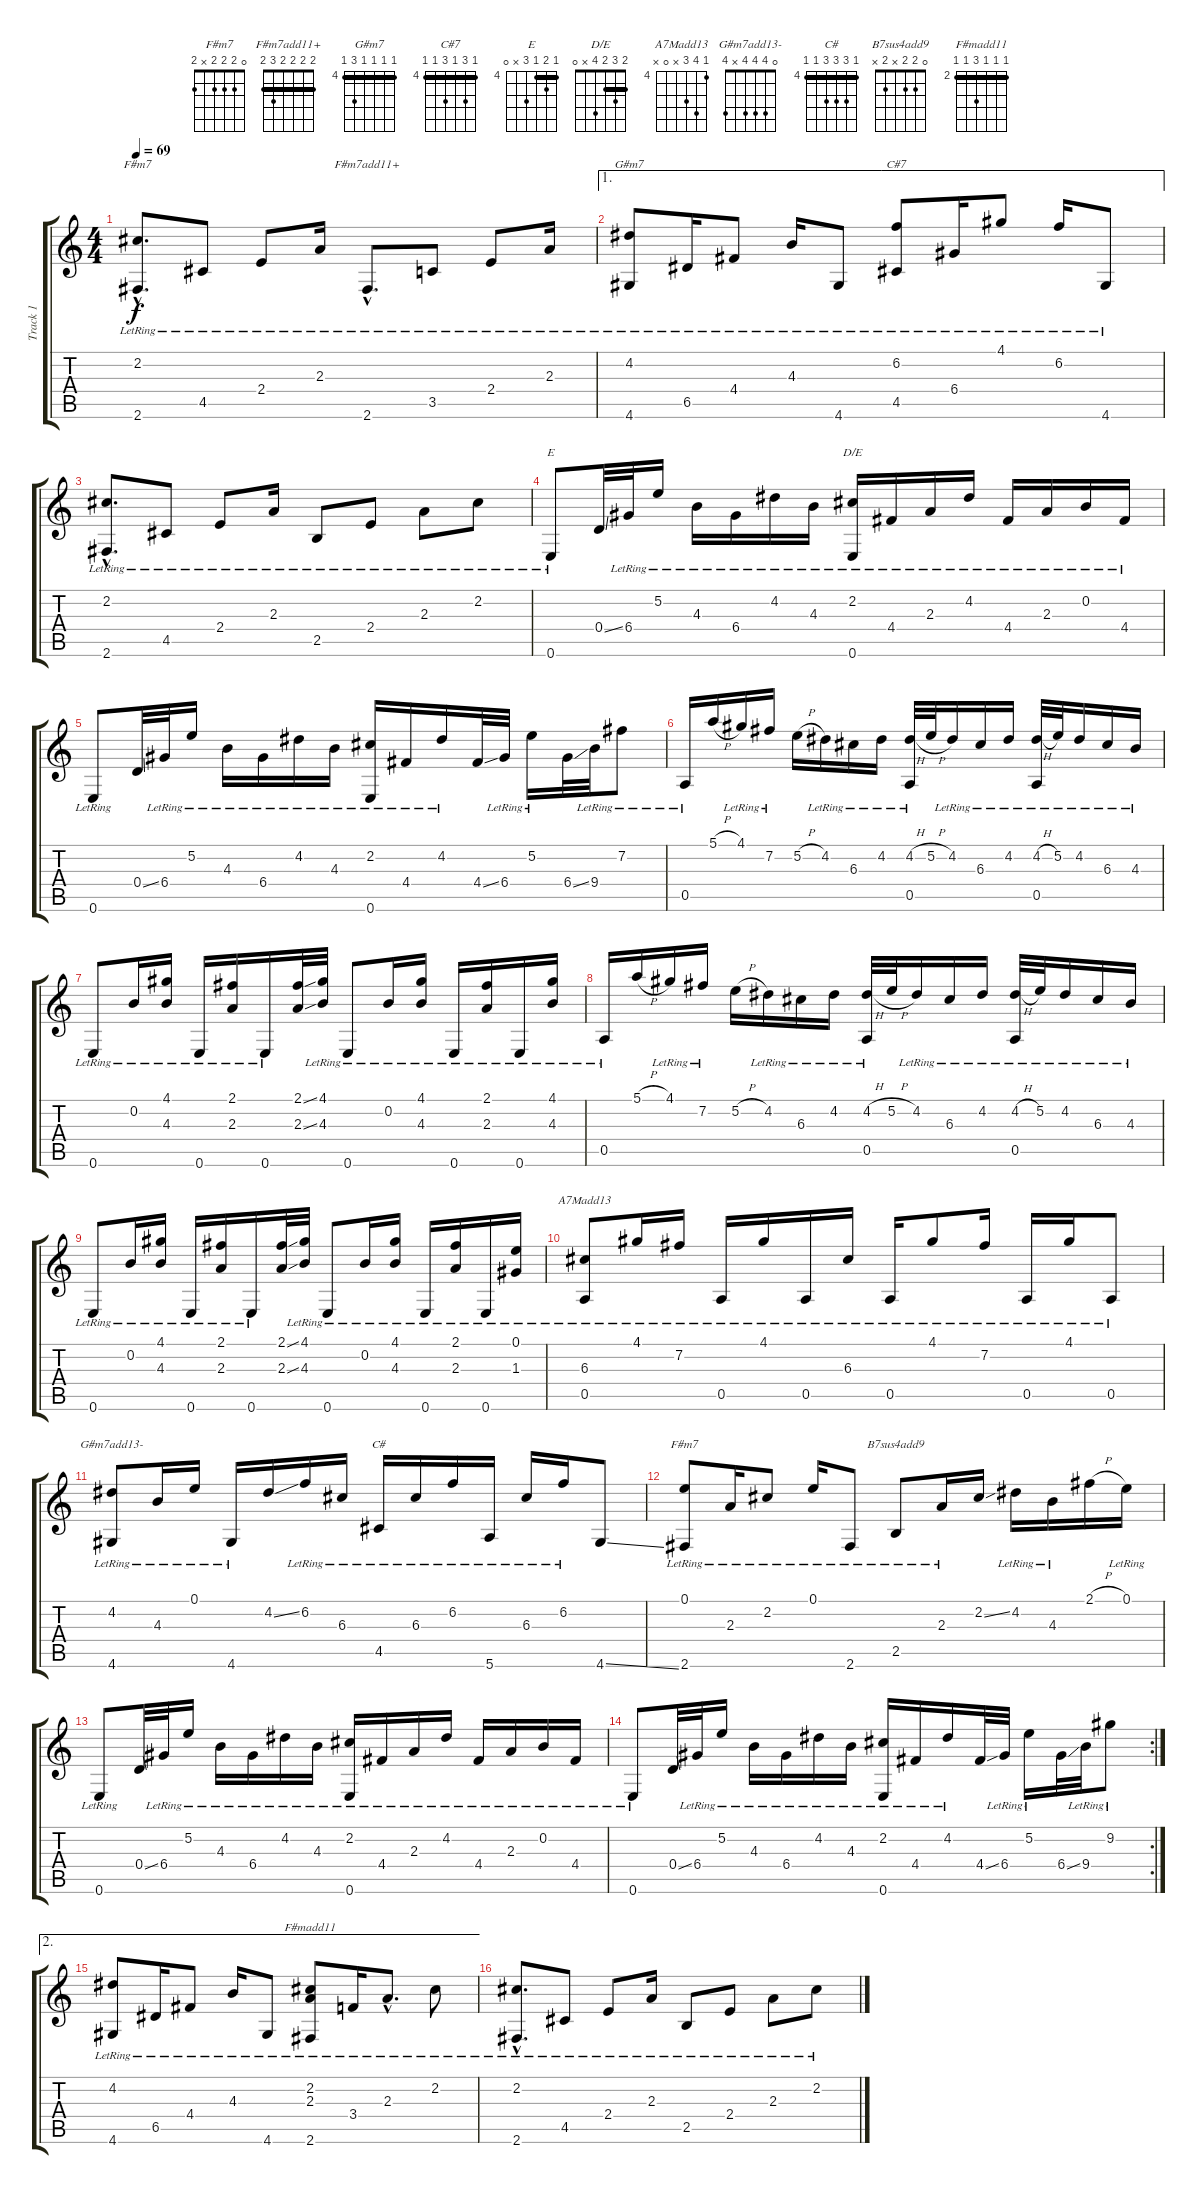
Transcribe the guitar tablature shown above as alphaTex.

\track ("Track 1" "Track 1") {instrument acousticguitarnylon}
\staff {score tabs}
\tuning (E4 B3 G3 D3 A2 E2) {hide}
\chord ("F#m7" 2 2 2 2 4 2) {barre 2}
\chord ("F#m7add11+" 2 2 2 2 3 2) {barre 2}
\chord ("G#m7" 4 4 4 4 6 4) {firstfret 4 barre 4}
\chord ("C#7" 4 6 4 6 4 4) {firstfret 4 barre 4}
\chord ("E" 4 5 4 6 x 0) {firstfret 4 barre 4}
\chord ("D/E" 2 3 2 4 x 0) {barre 2}
\chord ("A7Madd13" 4 7 6 x 0 x) {firstfret 4}
\chord ("G#m7add13-" 0 4 4 4 x 4)
\chord ("C#" 4 6 6 6 4 4) {firstfret 4 barre 4}
\chord ("F#m7" 0 2 2 2 x 2)
\chord ("B7sus4add9" 0 2 2 x 2 x)
\chord ("F#madd11" 2 2 2 4 2 2) {firstfret 2 barre 2}
\ts (4 4)
\tempo 69
\clef g2
\ks c
(2.2{hac lr} 2.6{hac lr}).8{d ch "F#m7" dy f} 4.5{lr}.8 2.4{lr}.8 2.3{lr}.16 2.6{hac lr}.8{d ch "F#m7add11+"} 3.5{lr}.8 2.4{lr}.8 2.3{lr}.16 |
\ae 1
(4.2{lr} 4.6{lr}).8{ch "G#m7"} 6.5{lr}.16 4.4{lr}.8 4.3{lr}.16 4.6{lr}.8 (6.2{lr} 4.5{lr}).8{ch "C#7"} 6.4{lr}.16 4.1{lr}.8 6.2{lr}.16 4.6{lr}.8 |
(2.2{hac lr} 2.6{hac lr}).8{d} 4.5{lr}.8 2.4{lr}.8 2.3{lr}.16 2.5{lr}.8 2.4{lr}.8 2.3{lr}.8 2.2{lr}.8 |
0.6{lr}.8{ch "E"} 0.4{ss}.32 6.4{lr}.32 5.2{lr}.16 4.3{lr}.16 6.4{lr}.16 4.2{lr}.16 4.3{lr}.16 (2.2{lr} 0.6{lr}).16{ch "D/E"} 4.4{lr}.16 2.3{lr}.16 4.2{lr}.16 4.4{lr}.16 2.3{lr}.16 0.2{lr}.16 4.4{lr}.16 |
0.6{lr}.8 0.4{ss}.32 6.4{lr}.32 5.2{lr}.16 4.3{lr}.16 6.4{lr}.16 4.2{lr}.16 4.3{lr}.16 (2.2{lr} 0.6{lr}).16 4.4{lr}.16 4.2{lr}.16 4.4{ss}.32 6.4{lr}.32 5.2{lr}.16 6.4{ss}.32 9.4{lr}.32 7.2{lr}.8 |
0.5{lr}.16 5.1{h}.16 4.1{lr}.16 7.2{lr}.16 5.2{h}.16 4.2{lr}.16 6.3{lr}.16 4.2{lr}.16 (4.2{h} 0.5{lr}).32 5.2{h}.32 4.2{lr}.16 6.3{lr}.16 4.2{lr}.16 (4.2{h} 0.5{lr}).32 5.2{lr}.32 4.2{lr}.16 6.3{lr}.16 4.3{lr}.16 |
0.6{lr}.8 0.2{lr}.16 (4.1{lr} 4.3{lr}).16 0.6{lr}.16 (2.1{lr} 2.3{lr}).16 0.6{lr}.16 (2.1{ss} 2.3{ss}).32 (4.1{lr} 4.3{lr}).32 0.6{lr}.8 0.2{lr}.16 (4.1{lr} 4.3{lr}).16 0.6{lr}.16 (2.1{lr} 2.3{lr}).16 0.6{lr}.16 (4.1{lr} 4.3{lr}).16 |
0.5{lr}.16 5.1{h}.16 4.1{lr}.16 7.2{lr}.16 5.2{h}.16 4.2{lr}.16 6.3{lr}.16 4.2{lr}.16 (4.2{h} 0.5{lr}).32 5.2{h}.32 4.2{lr}.16 6.3{lr}.16 4.2{lr}.16 (4.2{h} 0.5{lr}).32 5.2{lr}.32 4.2{lr}.16 6.3{lr}.16 4.3{lr}.16 |
0.6{lr}.8 0.2{lr}.16 (4.1{lr} 4.3{lr}).16 0.6{lr}.16 (2.1{lr} 2.3{lr}).16 0.6{lr}.16 (2.1{ss} 2.3{ss}).32 (4.1{lr} 4.3{lr}).32 0.6{lr}.8 0.2{lr}.16 (4.1{lr} 4.3{lr}).16 0.6{lr}.16 (2.1{lr} 2.3{lr}).16 0.6{lr}.16 (0.1{lr} 1.3{lr}).16 |
(6.3{lr} 0.5{lr}).8{ch "A7Madd13"} 4.1{lr}.16 7.2{lr}.16 0.5{lr}.16 4.1{lr}.16 0.5{lr}.16 6.3{lr}.16 0.5{lr}.16 4.1{lr}.8 7.2{lr}.16 0.5{lr}.16 4.1{lr}.16 0.5{lr}.8 |
(4.2{lr} 4.6{lr}).8{ch "G#m7add13-"} 4.3{lr}.16 0.1{lr}.16 4.6{lr}.16 4.2{ss}.16 6.2{lr}.16 6.3{lr}.16 4.5{lr}.16{ch "C#"} 6.3{lr}.16 6.2{lr}.16 5.6{lr}.16 6.3{lr}.16 6.2{lr}.16 4.6{ss}.8 |
(0.1{lr} 2.6{lr}).8{ch "F#m7"} 2.3{lr}.16 2.2{lr}.8 0.1{lr}.16 2.6{lr}.8 2.5{lr}.8{ch "B7sus4add9"} 2.3{lr}.16 2.2{ss}.16 4.2{lr}.16 4.3{lr}.16 2.1{h}.16 0.1{lr}.16 |
0.6{lr}.8 0.4{ss}.32 6.4{lr}.32 5.2{lr}.16 4.3{lr}.16 6.4{lr}.16 4.2{lr}.16 4.3{lr}.16 (2.2{lr} 0.6{lr}).16 4.4{lr}.16 2.3{lr}.16 4.2{lr}.16 4.4{lr}.16 2.3{lr}.16 0.2{lr}.16 4.4{lr}.16 |
\rc 2
0.6{lr}.8 0.4{ss}.32 6.4{lr}.32 5.2{lr}.16 4.3{lr}.16 6.4{lr}.16 4.2{lr}.16 4.3{lr}.16 (2.2{lr} 0.6{lr}).16 4.4{lr}.16 4.2{lr}.16 4.4{ss}.32 6.4{lr}.32 5.2{lr}.16 6.4{ss}.32 9.4{lr}.32 9.2{lr}.8 |
\ae 2
(4.2{lr} 4.6{lr}).8 6.5{lr}.16 4.4{lr}.8 4.3{lr}.16 4.6{lr}.8 (2.2{lr} 2.3{lr} 2.6{lr}).8{ch "F#madd11"} 3.4{lr}.16 2.3{hac lr}.8{d} 2.2{lr}.8 |
(2.2{hac lr} 2.6{hac lr}).8{d} 4.5{lr}.8 2.4{lr}.8 2.3{lr}.16 2.5{lr}.8 2.4{lr}.8 2.3{lr}.8 2.2{lr}.8
